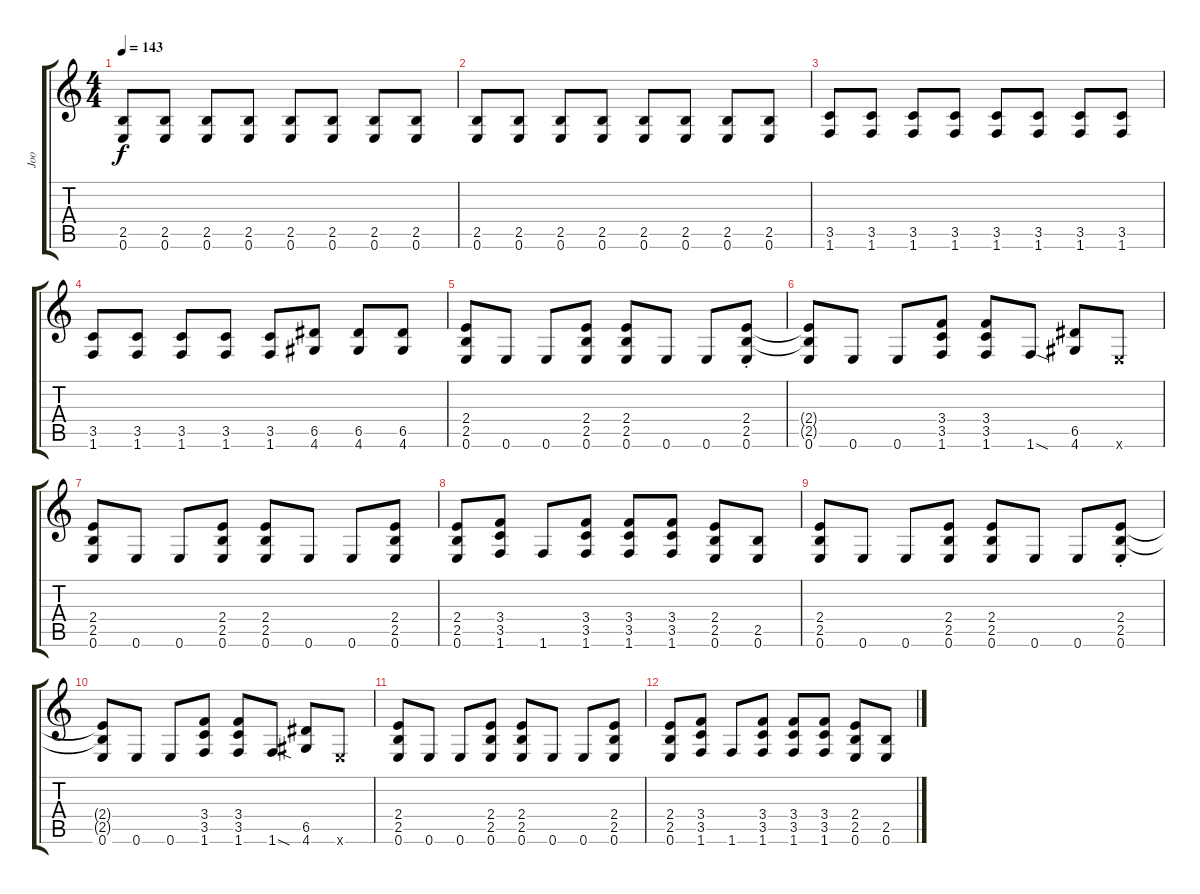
\track ("Joo" "Joo") {instrument distortionguitar}
\staff {score tabs}
\tuning (E4 B3 G3 D3 A2 E2) {hide}
\ts (4 4)
\tempo 143
\clef g2
\ks c
(2.5 0.6).8{dy f} (2.5 0.6).8 (2.5 0.6).8 (2.5 0.6).8 (2.5 0.6).8 (2.5 0.6).8 (2.5 0.6).8 (2.5 0.6).8 |
(2.5 0.6).8 (2.5 0.6).8 (2.5 0.6).8 (2.5 0.6).8 (2.5 0.6).8 (2.5 0.6).8 (2.5 0.6).8 (2.5 0.6).8 |
(3.5 1.6).8 (3.5 1.6).8 (3.5 1.6).8 (3.5 1.6).8 (3.5 1.6).8 (3.5 1.6).8 (3.5 1.6).8 (3.5 1.6).8 |
(3.5 1.6).8 (3.5 1.6).8 (3.5 1.6).8 (3.5 1.6).8 (3.5 1.6).8 (6.5 4.6).8 (6.5 4.6).8 (6.5 4.6).8 |
(2.4 2.5 0.6).8{volume 16} 0.6.8 0.6.8 (2.4 2.5 0.6).8 (2.4 2.5 0.6).8 0.6.8 0.6.8 (2.4 2.5 0.6{st}).8 |
(2.4{t} 2.5{t} 0.6).8 0.6.8 0.6.8 (3.4 3.5 1.6).8 (3.4 3.5 1.6).8 1.6{sod}.8 (6.5 4.6).8 0.6{x}.8 |
(2.4 2.5 0.6).8 0.6.8 0.6.8 (2.4 2.5 0.6).8 (2.4 2.5 0.6).8 0.6.8 0.6.8 (2.4 2.5 0.6).8 |
(2.4 2.5 0.6).8 (3.4 3.5 1.6).8 1.6.8 (3.4 3.5 1.6).8 (3.4 3.5 1.6).8 (3.4 3.5 1.6).8 (2.4 2.5 0.6).8 (2.5 0.6).8 |
(2.4 2.5 0.6).8{volume 16} 0.6.8 0.6.8 (2.4 2.5 0.6).8 (2.4 2.5 0.6).8 0.6.8 0.6.8 (2.4 2.5 0.6{st}).8 |
(2.4{t} 2.5{t} 0.6).8 0.6.8 0.6.8 (3.4 3.5 1.6).8 (3.4 3.5 1.6).8 1.6{sod}.8 (6.5 4.6).8 0.6{x}.8 |
(2.4 2.5 0.6).8 0.6.8 0.6.8 (2.4 2.5 0.6).8 (2.4 2.5 0.6).8 0.6.8 0.6.8 (2.4 2.5 0.6).8 |
(2.4 2.5 0.6).8 (3.4 3.5 1.6).8 1.6.8 (3.4 3.5 1.6).8 (3.4 3.5 1.6).8 (3.4 3.5 1.6).8 (2.4 2.5 0.6).8 (2.5 0.6).8
